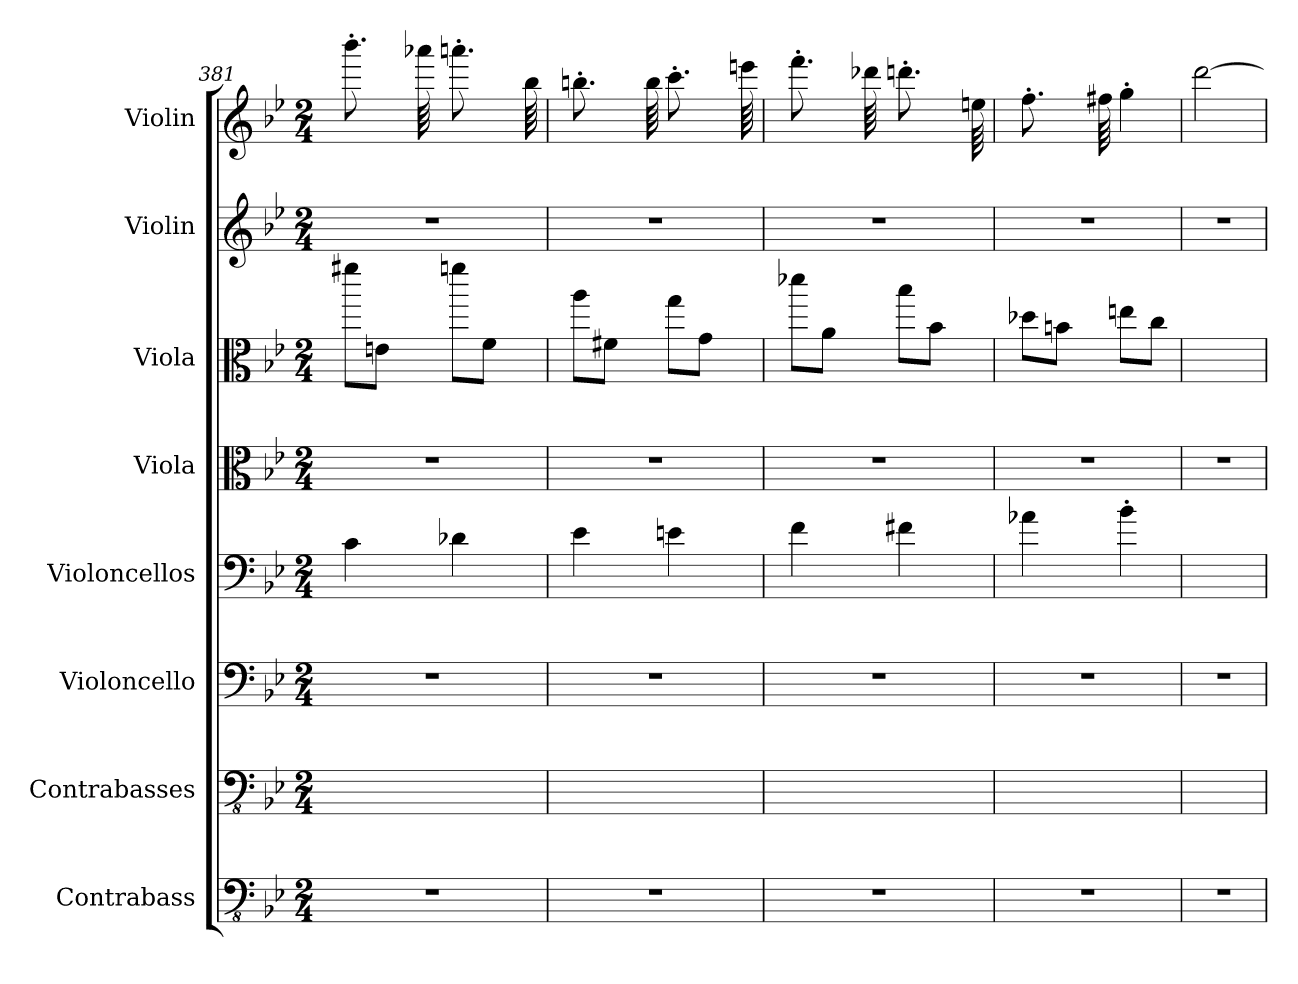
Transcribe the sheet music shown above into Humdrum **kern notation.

**kern	**kern	**kern	**kern	**kern	**kern	**kern	**kern
*part8	*part7	*part6	*part5	*part4	*part3	*part2	*part1
*staff8	*staff7	*staff6	*staff5	*staff4	*staff3	*staff2	*staff1
*I"Contrabass	*I"Contrabasses	*I"Violoncello	*I"Violoncellos	*I"Viola	*I"Viola	*I"Violin	*I"Violin
*I'Cb.	*I'Cbs.	*I'Vc.	*I'Vcs.	*I'Vla.	*I'Vla.	*I'Vln.	*I'Vln.
*clefFv4	*clefFv4	*clefF4	*clefF4	*clefC3	*clefC3	*clefG2	*clefG2
*ITrd7c12	*	*	*	*	*	*	*
*k[b-e-]	*k[b-e-]	*k[b-e-]	*k[b-e-]	*k[b-e-]	*k[b-e-]	*k[b-e-]	*k[b-e-]
*M2/4	*M2/4	*M2/4	*M2/4	*M2/4	*M2/4	*M2/4	*M2/4
=381	=381	=381	=381	=381	=381	=381	=381
2r	2ryy	2r	4c\	2r	8fff#X\L	2r	8.bbb-'\
.	.	.	.	.	8en\J	.	.
.	.	.	.	.	.	.	32ryy
.	.	.	.	.	.	.	64ryy
.	.	.	.	.	.	.	64aaa-X\
.	.	.	4d-X\	.	8fffn\L	.	8.aaan'\
.	.	.	.	.	8f\J	.	.
.	.	.	.	.	.	.	32ryy
.	.	.	.	.	.	.	64ryy
.	.	.	.	.	.	.	64bb-\
=382	=382	=382	=382	=382	=382	=382	=382
2r	2ryy	2r	4e-\	2r	8aa\L	2r	8.bbn'\
.	.	.	.	.	8f#X\J	.	.
.	.	.	.	.	.	.	32ryy
.	.	.	.	.	.	.	64ryy
.	.	.	.	.	.	.	64bb\
.	.	.	4en\	.	8gg\L	.	8.ccc'\
.	.	.	.	.	8g\J	.	.
.	.	.	.	.	.	.	32ryy
.	.	.	.	.	.	.	64ryy
.	.	.	.	.	.	.	64eeen\
!!LO:PB:g=z
=383	=383	=383	=383	=383	=383	=383	=383
2r	2ryy	2r	4f\	2r	8ddd-X\L	2r	8.fff'\
.	.	.	.	.	8a\J	.	.
.	.	.	.	.	.	.	32ryy
.	.	.	.	.	.	.	64ryy
.	.	.	.	.	.	.	64ddd-X\
.	.	.	4f#X\	.	8bb-\L	.	8.dddn'\
.	.	.	.	.	8b-\J	.	.
.	.	.	.	.	.	.	32ryy
.	.	.	.	.	.	.	64ryy
.	.	.	.	.	.	.	64een\
=384	=384	=384	=384	=384	=384	=384	=384
2r	2ryy	2r	4a-X\	2r	8dd-X\L	2r	8.ff'\
.	.	.	.	.	8bn\J	.	.
.	.	.	.	.	.	.	32ryy
.	.	.	.	.	.	.	64ryy
.	.	.	.	.	.	.	64ff#X\
.	.	.	4b-'\	.	8een\L	.	4gg'\
.	.	.	.	.	8cc\J	.	.
=385	=385	=385	=385	=385	=385	=385	=385
2r	2ryy	2r	2ryy	2r	2ryy	2r	[2ddd\
=	=	=	=	=	=	=	=
*-	*-	*-	*-	*-	*-	*-	*-
